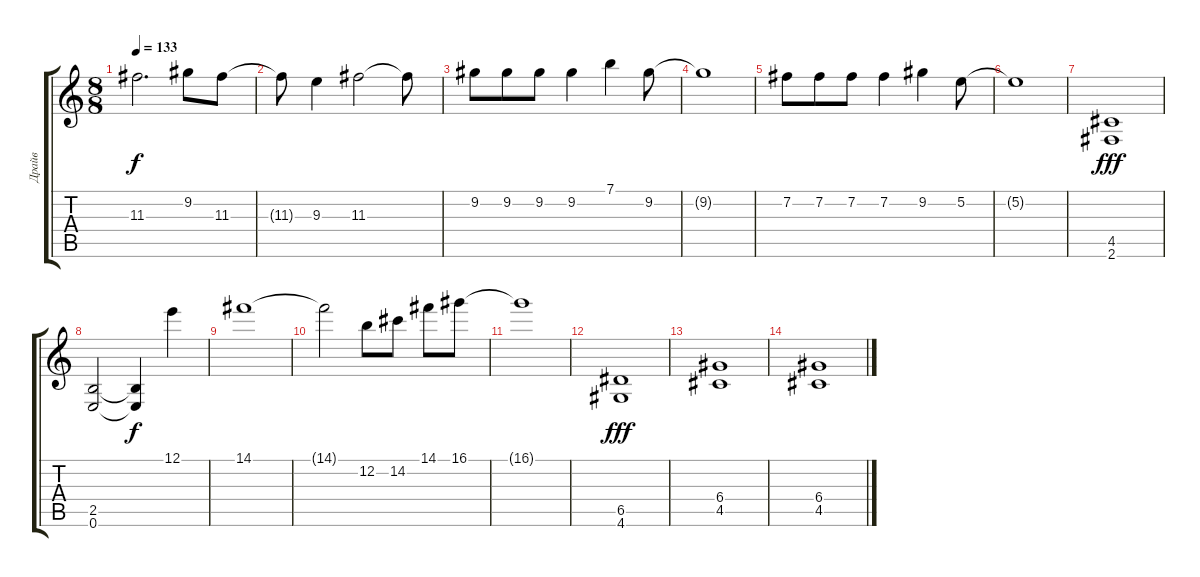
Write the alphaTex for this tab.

\track ("Драйв" "Драйв") {instrument acousticguitarnylon}
\staff {score tabs}
\tuning (E4 B3 G3 D3 A2 E2) {hide}
\ts (8 8)
\tempo 133
\clef g2
\ks c
11.3.2{d dy f} 9.2.8 11.3.8 |
11.3{t}.8 9.3.4 11.3.2 11.3{t}.8 |
9.2.8 9.2.8 9.2.8 9.2.4 7.1.4 9.2.8 |
9.2{t}.1 |
7.2.8 7.2.8 7.2.8 7.2.4 9.2.4 5.2.8 |
5.2{t}.1 |
(4.5 2.6).1{dy fff} |
(2.5 0.6).2 (2.5{t} 0.6{t}).4{dy f} 12.1.4 |
14.1.1 |
14.1{t}.2 12.2.8 14.2.8 14.1.8 16.1.8 |
16.1{t}.1 |
(6.5 4.6).1{dy fff} |
(6.4 4.5).1 |
(6.4 4.5).1
